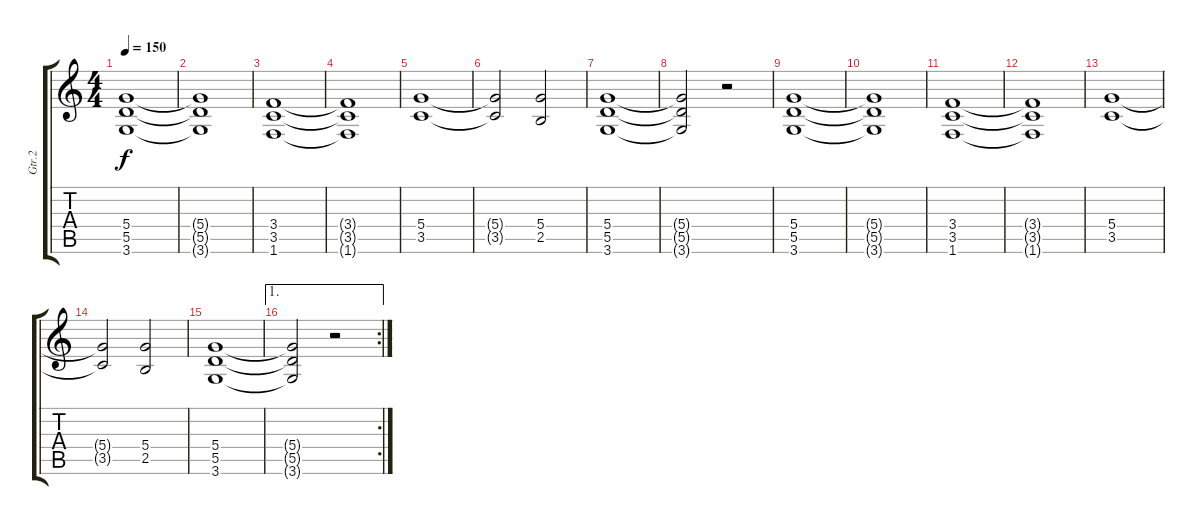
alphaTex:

\track ("Gtr.2" "Gtr.2") {instrument distortionguitar}
\staff {score tabs}
\tuning (E4 B3 G3 D3 A2 E2) {hide}
\ts (4 4)
\tempo 150
\clef g2
\ks c
(5.4 5.5 3.6).1{dy f} |
(5.4{t} 5.5{t} 3.6{t}).1 |
(3.4 3.5 1.6).1 |
(3.4{t} 3.5{t} 1.6{t}).1 |
(5.4 3.5).1 |
(5.4{t} 3.5{t}).2 (5.4 2.5).2 |
(5.4 5.5 3.6).1 |
(5.4{t} 5.5{t} 3.6{t}).2 r.2 |
(5.4 5.5 3.6).1 |
(5.4{t} 5.5{t} 3.6{t}).1 |
(3.4 3.5 1.6).1 |
(3.4{t} 3.5{t} 1.6{t}).1 |
(5.4 3.5).1 |
(5.4{t} 3.5{t}).2 (5.4 2.5).2 |
(5.4 5.5 3.6).1 |
\ae 1
\rc 2
(5.4{t} 5.5{t} 3.6{t}).2 r.2
